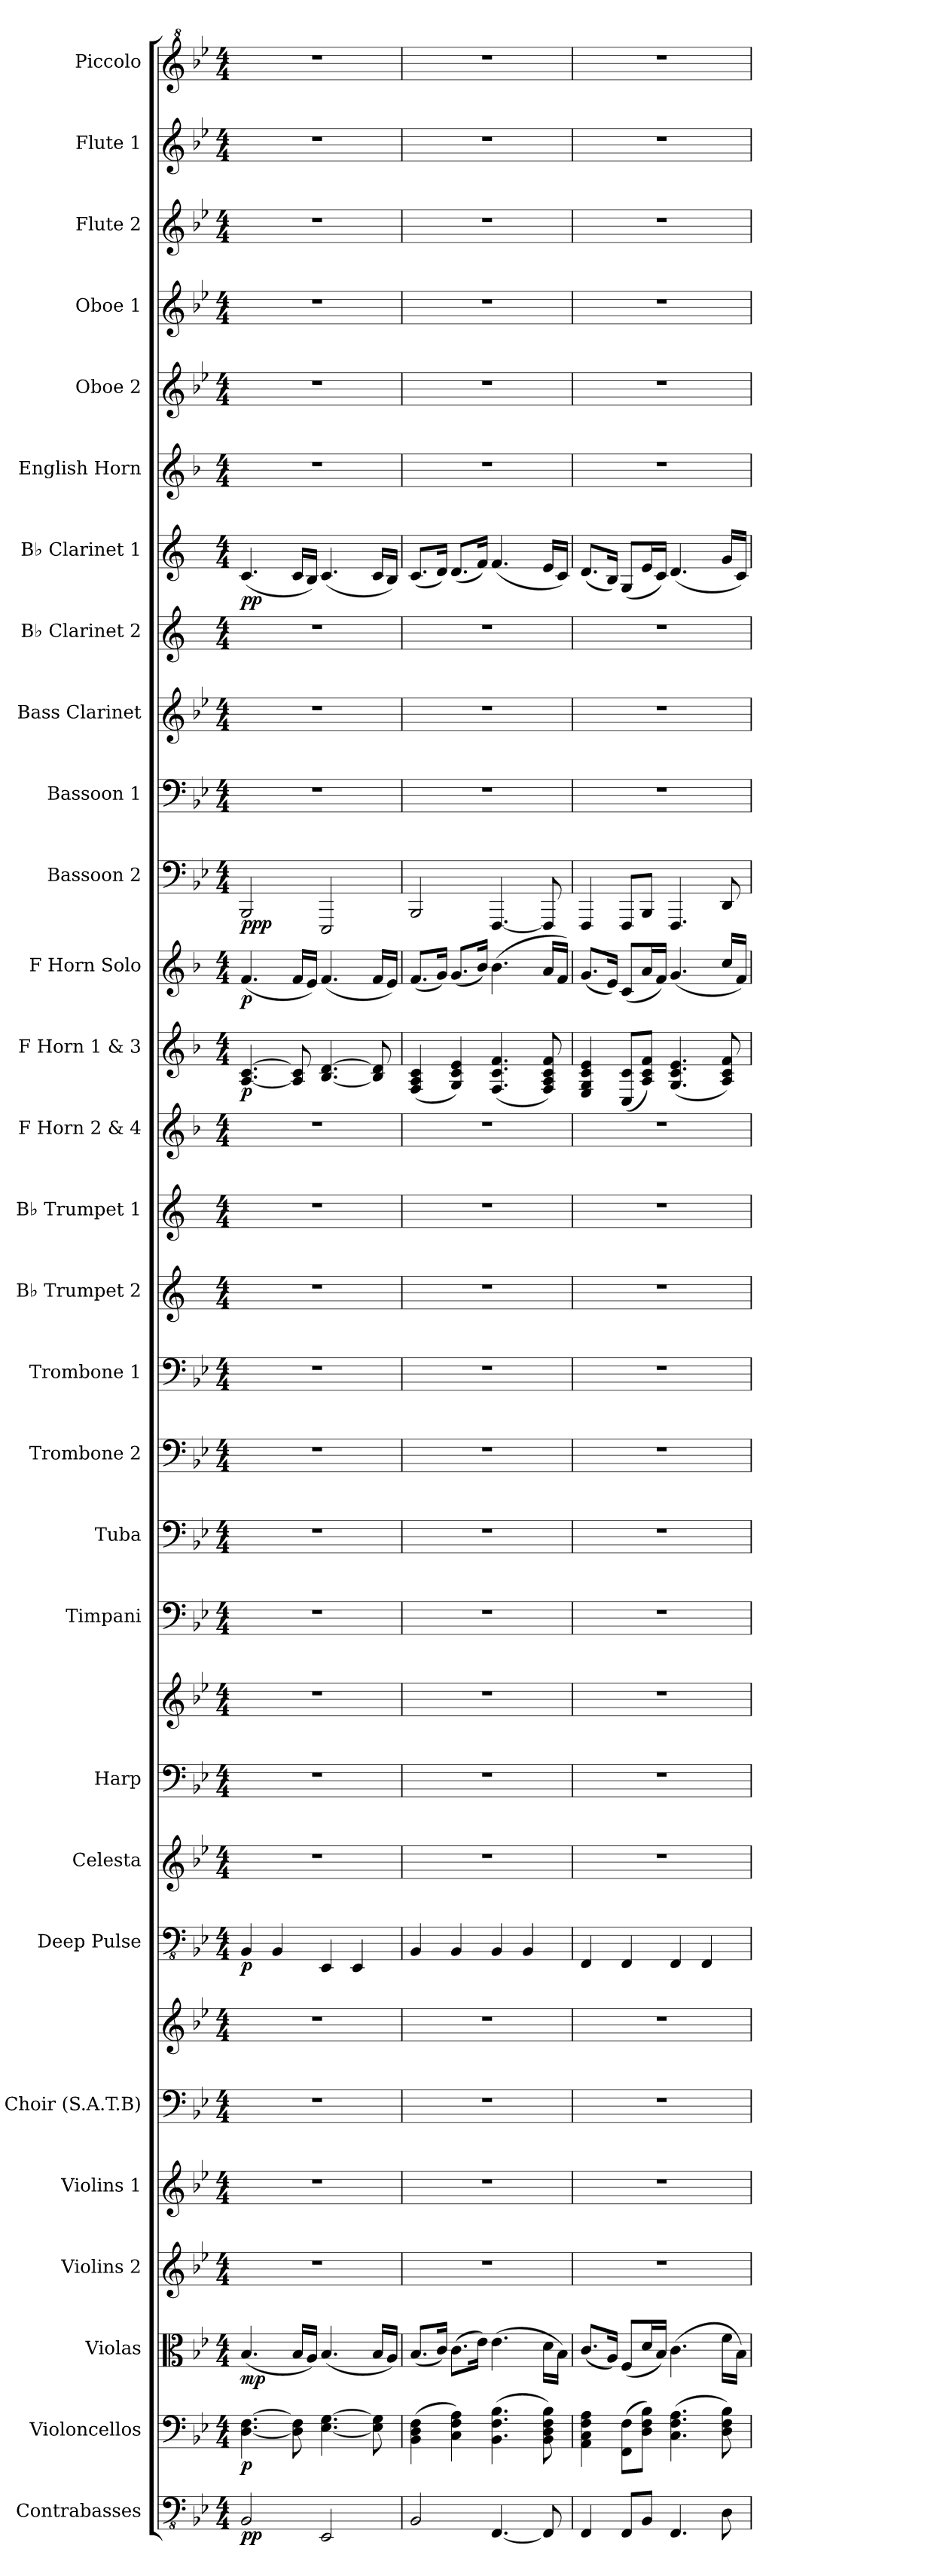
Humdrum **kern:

**kern	**dynam	**kern	**dynam	**kern	**dynam	**kern	**kern	**kern	**kern	**kern	**dynam	**kern	**kern	**kern	**kern	**kern	**kern	**kern	**kern	**kern	**kern	**kern	**dynam	**kern	**dynam	**kern	**dynam	**kern	**kern	**kern	**kern	**dynam	**kern	**kern	**kern	**kern	**kern	**kern
*part29	*part29	*part28	*part28	*part27	*part27	*part26	*part25	*part24	*part24	*part23	*part23	*part22	*part21	*part21	*part20	*part19	*part18	*part17	*part16	*part15	*part14	*part13	*part13	*part12	*part12	*part11	*part11	*part10	*part9	*part8	*part7	*part7	*part6	*part5	*part4	*part3	*part2	*part1
*staff31	*staff31	*staff30	*staff30	*staff29	*staff29	*staff28	*staff27	*staff26	*staff25	*staff24	*staff24	*staff23	*staff22	*staff21	*staff20	*staff19	*staff18	*staff17	*staff16	*staff15	*staff14	*staff13	*staff13	*staff12	*staff12	*staff11	*staff11	*staff10	*staff9	*staff8	*staff7	*staff7	*staff6	*staff5	*staff4	*staff3	*staff2	*staff1
*I"Contrabasses	*	*I"Violoncellos	*	*I"Violas	*	*I"Violins 2	*I"Violins 1	*I"Choir (S.A.T.B)	*	*I"Deep Pulse	*	*I"Celesta	*I"Harp	*	*I"Timpani	*I"Tuba	*I"Trombone 2	*I"Trombone 1	*I"B♭ Trumpet 2	*I"B♭ Trumpet 1	*I"F Horn 2 &amp; 4	*I"F Horn 1 &amp; 3	*	*I"F Horn Solo	*	*I"Bassoon 2	*	*I"Bassoon 1	*I"Bass Clarinet	*I"B♭ Clarinet 2	*I"B♭ Clarinet 1	*	*I"English Horn	*I"Oboe 2	*I"Oboe 1	*I"Flute 2	*I"Flute 1	*I"Piccolo
*I'Cbs.	*	*I'Vlcs.	*	*I'Vlas.	*	*I'Vlns.2	*I'Vlns.1	*I'Choir (S.A.T.B)	*	*I'D.P	*	*I'Cel.	*I'Hrp.	*	*I'Timp.	*I'Tba.	*I'Tbn. 2	*I'Tbn. 1	*I'B♭ Tpt. 2	*I'B♭ Tpt. 1	*I'F Hn. 2 4	*I'F Hn. 1 3	*	*I'F Hn S.	*	*I'Bsn. 2	*	*I'Bsn. 1	*I'B. Cl.	*I'B♭ Cl. 2	*I'B♭ Cl. 1	*	*I'En. Hn	*I'Ob. 2	*I'Ob. 1	*I'Fl. 2	*I'Fl. 1	*I'Picc.
*clefFv4	*	*clefF4	*	*clefC3	*	*clefG2	*clefG2	*clefF4	*clefG2	*clefFv4	*	*clefG2	*clefF4	*clefG2	*clefF4	*clefF4	*clefF4	*clefF4	*clefG2	*clefG2	*clefG2	*clefG2	*	*clefG2	*	*clefF4	*	*clefF4	*clefG2	*clefG2	*clefG2	*	*clefG2	*clefG2	*clefG2	*clefG2	*clefG2	*clefG^2
*	*	*	*	*	*	*	*	*	*	*	*	*ITrd-7c-12	*	*	*	*	*	*	*ITrd1c2	*ITrd1c2	*ITrd4c7	*ITrd4c7	*	*ITrd4c7	*	*	*	*	*ITrd8c14	*ITrd1c2	*ITrd1c2	*	*ITrd4c7	*	*	*	*	*ITrd-7c-12
*k[b-e-]	*	*k[b-e-]	*	*k[b-e-]	*	*k[b-e-]	*k[b-e-]	*k[b-e-]	*k[b-e-]	*k[b-e-]	*	*k[b-e-]	*k[b-e-]	*k[b-e-]	*k[b-e-]	*k[b-e-]	*k[b-e-]	*k[b-e-]	*k[b-e-]	*k[b-e-]	*k[b-e-]	*k[b-e-]	*	*k[b-e-]	*	*k[b-e-]	*	*k[b-e-]	*k[b-e-]	*k[b-e-]	*k[b-e-]	*	*k[b-e-]	*k[b-e-]	*k[b-e-]	*k[b-e-]	*k[b-e-]	*k[b-e-]
*M4/4	*	*M4/4	*	*M4/4	*	*M4/4	*M4/4	*M4/4	*M4/4	*M4/4	*	*M4/4	*M4/4	*M4/4	*M4/4	*M4/4	*M4/4	*M4/4	*M4/4	*M4/4	*M4/4	*M4/4	*	*M4/4	*	*M4/4	*	*M4/4	*M4/4	*M4/4	*M4/4	*	*M4/4	*M4/4	*M4/4	*M4/4	*M4/4	*M4/4
*MM50	*	*MM50	*	*MM50	*	*MM50	*MM50	*MM50	*MM50	*MM50	*	*MM50	*MM50	*MM50	*MM50	*MM50	*MM50	*MM50	*MM50	*MM50	*MM50	*MM50	*	*MM50	*	*MM50	*	*MM50	*MM50	*MM50	*MM50	*	*MM50	*MM50	*MM50	*MM50	*MM50	*MM50
=1	=1	=1	=1	=1	=1	=1	=1	=1	=1	=1	=1	=1	=1	=1	=1	=1	=1	=1	=1	=1	=1	=1	=1	=1	=1	=1	=1	=1	=1	=1	=1	=1	=1	=1	=1	=1	=1	=1
!	!LO:DY:b	!	!	!	!	!	!	!	!	!	!	!	!	!	!	!	!	!	!	!	!	!	!	!	!	!	!	!	!	!	!	!	!	!	!	!	!	!
!	!LO:DY:n=1:b	!	!LO:DY:b	!	!LO:DY:b	!	!	!	!	!	!LO:DY:b	!	!	!	!	!	!	!	!	!	!	!	!LO:DY:b	!	!LO:DY:b	!	!LO:DY:b	!	!	!	!	!	!	!	!	!	!	!
!	!	!	!	!	!	!	!	!	!	!	!	!	!	!	!	!	!	!	!	!	!	!	!	!	!	!	!LO:DY:n=1:b	!	!	!	!	!	!	!	!	!	!	!
!	!	!	!	!	!	!	!	!	!	!	!	!	!	!	!	!	!	!	!	!	!	!	!	!	!	!	!LO:DY:n=2:b	!	!	!	!	!LO:DY:b	!	!	!	!	!	!
2BBB-/	p p	[4.D\ [4.F\	p	(4.B-/	mp	1r	1r	1r	1r	4BBB-/	p	1r	1r	1r	1r	1r	1r	1r	1r	1r	1r	[4.D/ [4.F/	p	(4.B-/	p	2BBB-/	p p p	1r	1r	1r	(4.B-/	pp	1r	1r	1r	1r	1r	1r
.	.	.	.	.	.	.	.	.	.	4BBB-/	.	.	.	.	.	.	.	.	.	.	.	.	.	.	.	.	.	.	.	.	.	.	.	.	.	.	.	.
.	.	8D\] 8F\]	.	16B-/LL	.	.	.	.	.	.	.	.	.	.	.	.	.	.	.	.	.	8D/] 8F/]	.	16B-/LL	.	.	.	.	.	.	16B-/LL	.	.	.	.	.	.	.
.	.	.	.	16A/JJ)	.	.	.	.	.	.	.	.	.	.	.	.	.	.	.	.	.	.	.	16A/JJ)	.	.	.	.	.	.	16A/JJ)	.	.	.	.	.	.	.
2EEE-/	.	[4.E-\ [4.G\	.	(4.B-/	.	.	.	.	.	4EEE-/	.	.	.	.	.	.	.	.	.	.	.	[4.E-/ [4.G/	.	(4.B-/	.	2EEE-/	.	.	.	.	(4.B-/	.	.	.	.	.	.	.
.	.	.	.	.	.	.	.	.	.	4EEE-/	.	.	.	.	.	.	.	.	.	.	.	.	.	.	.	.	.	.	.	.	.	.	.	.	.	.	.	.
.	.	8E-\] 8G\]	.	16B-/LL	.	.	.	.	.	.	.	.	.	.	.	.	.	.	.	.	.	8E-/] 8G/]	.	16B-/LL	.	.	.	.	.	.	16B-/LL	.	.	.	.	.	.	.
.	.	.	.	16A/JJ)	.	.	.	.	.	.	.	.	.	.	.	.	.	.	.	.	.	.	.	16A/JJ)	.	.	.	.	.	.	16A/JJ)	.	.	.	.	.	.	.
=2	=2	=2	=2	=2	=2	=2	=2	=2	=2	=2	=2	=2	=2	=2	=2	=2	=2	=2	=2	=2	=2	=2	=2	=2	=2	=2	=2	=2	=2	=2	=2	=2	=2	=2	=2	=2	=2	=2
2BBB-/	.	(4BB-\ 4D\ 4F\	.	(8.B-/L	.	1r	1r	1r	1r	4BBB-/	.	1r	1r	1r	1r	1r	1r	1r	1r	1r	1r	(4BB-/ 4D/ 4F/	.	(8.B-/L	.	2BBB-/	.	1r	1r	1r	(8.B-/L	.	1r	1r	1r	1r	1r	1r
.	.	.	.	16c/Jk)	.	.	.	.	.	.	.	.	.	.	.	.	.	.	.	.	.	.	.	16c/Jk)	.	.	.	.	.	.	16c/Jk)	.	.	.	.	.	.	.
.	.	4C\ 4F\ 4A\)	.	(8.c\L	.	.	.	.	.	4BBB-/	.	.	.	.	.	.	.	.	.	.	.	4C/ 4F/ 4A/)	.	(8.c/L	.	.	.	.	.	.	(8.c/L	.	.	.	.	.	.	.
.	.	.	.	16e-\Jk)	.	.	.	.	.	.	.	.	.	.	.	.	.	.	.	.	.	.	.	16e-/Jk)	.	.	.	.	.	.	16e-/Jk)	.	.	.	.	.	.	.
[4.FFF/	.	(4.BB-\ 4.F\ 4.B-\	.	(4.e-\	.	.	.	.	.	4BBB-/	.	.	.	.	.	.	.	.	.	.	.	(4.BB-/ 4.F/ 4.B-/	.	(4.e-\	.	[4.FFF/	.	.	.	.	(4.e-/	.	.	.	.	.	.	.
.	.	.	.	.	.	.	.	.	.	4BBB-/	.	.	.	.	.	.	.	.	.	.	.	.	.	.	.	.	.	.	.	.	.	.	.	.	.	.	.	.
8FFF/]	.	8BB-\ 8D\ 8F\ 8B-\)	.	16d\LL	.	.	.	.	.	.	.	.	.	.	.	.	.	.	.	.	.	8BB-/ 8D/ 8F/ 8B-/)	.	16d/LL	.	8FFF/]	.	.	.	.	16d/LL	.	.	.	.	.	.	.
.	.	.	.	16B-\JJ)	.	.	.	.	.	.	.	.	.	.	.	.	.	.	.	.	.	.	.	16B-/JJ)	.	.	.	.	.	.	16B-/JJ)	.	.	.	.	.	.	.
=3	=3	=3	=3	=3	=3	=3	=3	=3	=3	=3	=3	=3	=3	=3	=3	=3	=3	=3	=3	=3	=3	=3	=3	=3	=3	=3	=3	=3	=3	=3	=3	=3	=3	=3	=3	=3	=3	=3
4FFF/	.	4AA\ 4C\ 4F\ 4A\	.	(8.c/L	.	1r	1r	1r	1r	4FFF/	.	1r	1r	1r	1r	1r	1r	1r	1r	1r	1r	4AA/ 4C/ 4F/ 4A/	.	(8.c/L	.	4FFF/	.	1r	1r	1r	(8.c/L	.	1r	1r	1r	1r	1r	1r
.	.	.	.	16A/Jk)	.	.	.	.	.	.	.	.	.	.	.	.	.	.	.	.	.	.	.	16A/Jk)	.	.	.	.	.	.	16A/Jk)	.	.	.	.	.	.	.
8FFF/L	.	(8FF\ 8F\L	.	(8F/L	.	.	.	.	.	4FFF/	.	.	.	.	.	.	.	.	.	.	.	(8FF/ 8F/L	.	(8F/L	.	8FFF/L	.	.	.	.	(8F/L	.	.	.	.	.	.	.
8BBB-/J	.	8D\ 8F\ 8B-\J)	.	16d/L	.	.	.	.	.	.	.	.	.	.	.	.	.	.	.	.	.	8D/ 8F/ 8B-/J)	.	16d/L	.	8BBB-/J	.	.	.	.	16d/L	.	.	.	.	.	.	.
.	.	.	.	16B-/JJ)	.	.	.	.	.	.	.	.	.	.	.	.	.	.	.	.	.	.	.	16B-/JJ)	.	.	.	.	.	.	16B-/JJ)	.	.	.	.	.	.	.
4.FFF/	.	(4.C\ 4.F\ 4.A\	.	(4.c\	.	.	.	.	.	4FFF/	.	.	.	.	.	.	.	.	.	.	.	(4.C/ 4.F/ 4.A/	.	(4.c/	.	4.FFF/	.	.	.	.	(4.c/	.	.	.	.	.	.	.
.	.	.	.	.	.	.	.	.	.	4FFF/	.	.	.	.	.	.	.	.	.	.	.	.	.	.	.	.	.	.	.	.	.	.	.	.	.	.	.	.
8DD\	.	8D\ 8F\ 8B-\)	.	16f\LL	.	.	.	.	.	.	.	.	.	.	.	.	.	.	.	.	.	8D/ 8F/ 8B-/)	.	16f/LL	.	8DD/	.	.	.	.	16f/LL	.	.	.	.	.	.	.
.	.	.	.	16B-\JJ)	.	.	.	.	.	.	.	.	.	.	.	.	.	.	.	.	.	.	.	16B-/JJ)	.	.	.	.	.	.	16B-/JJ)	.	.	.	.	.	.	.
=	=	=	=	=	=	=	=	=	=	=	=	=	=	=	=	=	=	=	=	=	=	=	=	=	=	=	=	=	=	=	=	=	=	=	=	=	=	=
*-	*-	*-	*-	*-	*-	*-	*-	*-	*-	*-	*-	*-	*-	*-	*-	*-	*-	*-	*-	*-	*-	*-	*-	*-	*-	*-	*-	*-	*-	*-	*-	*-	*-	*-	*-	*-	*-	*-
